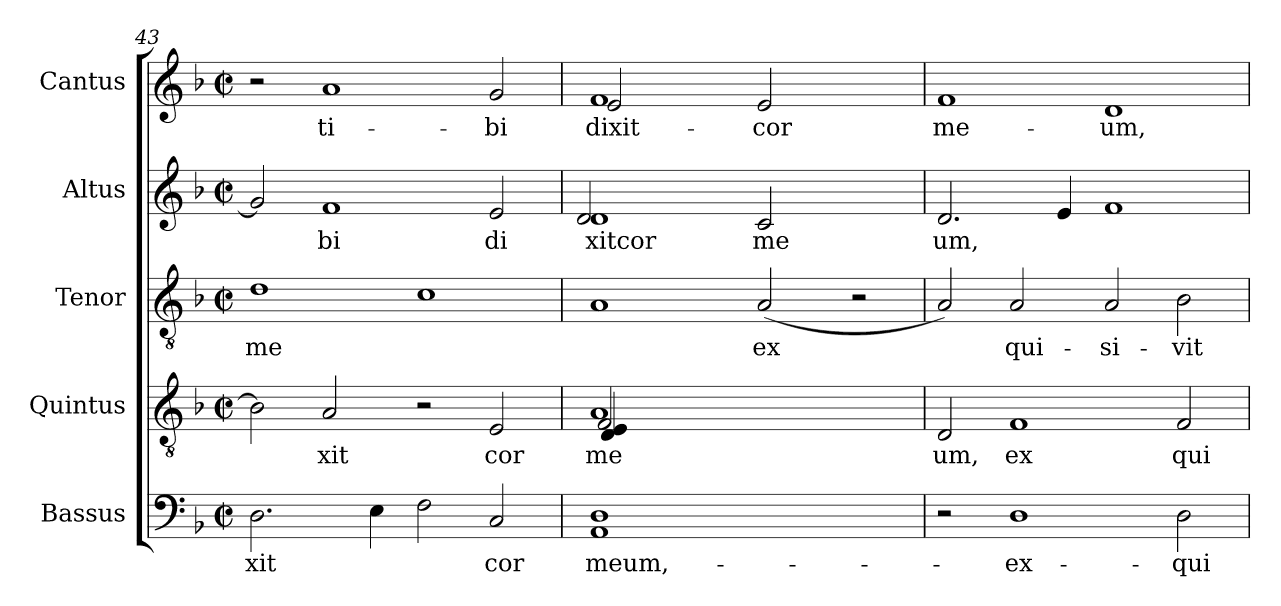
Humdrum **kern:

**kern	**text	**kern	**text	**kern	**text	**kern	**text	**kern	**text
*part5	*part5	*part4	*part4	*part3	*part3	*part2	*part2	*part1	*part1
*staff5	*staff5	*staff4	*staff4	*staff3	*staff3	*staff2	*staff2	*staff1	*staff1
*I"Bassus	*	*I"Quintus	*	*I"Tenor	*	*I"Altus	*	*I"Cantus	*
*clefF4	*	*clefGv2	*	*clefGv2	*	*clefG2	*	*clefG2	*
*k[b-]	*	*k[b-]	*	*k[b-]	*	*k[b-]	*	*k[b-]	*
*F:	*	*F:	*	*F:	*	*F:	*	*F:	*
*M2/2	*	*M2/2	*	*M2/2	*	*M2/2	*	*M2/2	*
*met(c|)	*	*met(c|)	*	*met(c|)	*	*met(c|)	*	*met(c|)	*
=43	=43	=43	=43	=43	=43	=43	=43	=43	=43
!	!LO:LY:b:cj	!	!LO:LY:b:cj	!	!LO:LY:b:cj	!	!LO:LY:b:cj	!	!
2.D\	-xit	2B-\]	.	1d	me-	2g/]	.	2r	.
!	!	!	!LO:LY:b:cj	!	!	!	!LO:LY:b:cj	!	!LO:LY:b:cj
.	.	2A/	xit	.	.	1f	bi	1a	ti-
!	!LO:LY:b:cj	!	!	!	!	!	!	!	!
4E\	.	.	.	.	.	.	.	.	.
!	!LO:LY:b:cj	!	!	!	!LO:LY:b:cj	!	!	!	!
2F\	.	2r	.	1c	--	.	.	.	.
!	!LO:LY:b:cj	!	!LO:LY:b:cj	!	!	!	!LO:LY:b:cj	!	!LO:LY:b:cj
2C/	cor	2E/	cor	.	.	2e/	di	2g/	-bi
=44	=44	=44	=44	=44	=44	=44	=44	=44	=44
!	!LO:LY:b:cj	!	!LO:LY:b:cj	!	!	!	!LO:LY:b:cj	!	!LO:LY:b:cj
*	*	*^	*	*	*	*^	*	*^	*
*	*	*	*^	*	*	*	*	*	*	*	*	*
1D 1AA	meum,-	1A	2F/	4E/ 4D/	me	1A	.	1d	2d/	xitcor	1f	2e/	dixit-
.	.	.	.	1ryy	.	.	.	.	.	.	.	.	.
.	.	.	1ryy	.	.	.	.	.	2ryy	.	.	2ryy	.
!	!	!	!	!	!	!	!LO:LY:b:cj	!	!	!LO:LY:b:cj	!	!	!LO:LY:b:cj
1ryy	.	1ryy	.	.	.	(<2A/	-ex-	2c/	1ryy	me	2e/	1ryy	-cor
.	.	.	.	2.ryy	.	.	.	.	.	.	.	.	.
.	.	.	2ryy	.	.	2r	.	2ryy	.	.	2ryy	.	.
*	*	*	*	*	*	*	*	*v	*v	*	*	*	*
*	*	*	*v	*v	*	*	*	*	*	*v	*v	*
=45	=45	=45	=45	=45	=45	=45	=45	=45	=45	=45
!	!	!	!	!LO:LY:b:cj	!	!LO:LY:b:cj	!	!LO:LY:b:cj	!	!LO:LY:b:cj
*	*	*v	*v	*	*	*	*	*	*	*
2r	.	2D/	um,	2A/)	--	2.d/	um,	1f	me-
!	!LO:LY:b:cj	!	!LO:LY:b:cj	!	!LO:LY:b:cj	!	!	!	!
1D	-ex-	1F	ex	2A/	-qui-	.	.	.	.
!	!	!	!	!	!	!	!LO:LY:b:cj	!	!
.	.	.	.	.	.	4e/	.	.	.
!	!	!	!	!	!LO:LY:b:cj	!	!LO:LY:b:cj	!	!LO:LY:b:cj
.	.	.	.	2A/	-si-	1f	.	1d	-um,
!	!LO:LY:b:cj	!	!LO:LY:b:cj	!	!LO:LY:b:cj	!	!	!	!
2D\	-qui-	2F/	qui	2B-\	-vit	.	.	.	.
=	=	=	=	=	=	=	=	=	=
*-	*-	*-	*-	*-	*-	*-	*-	*-	*-
